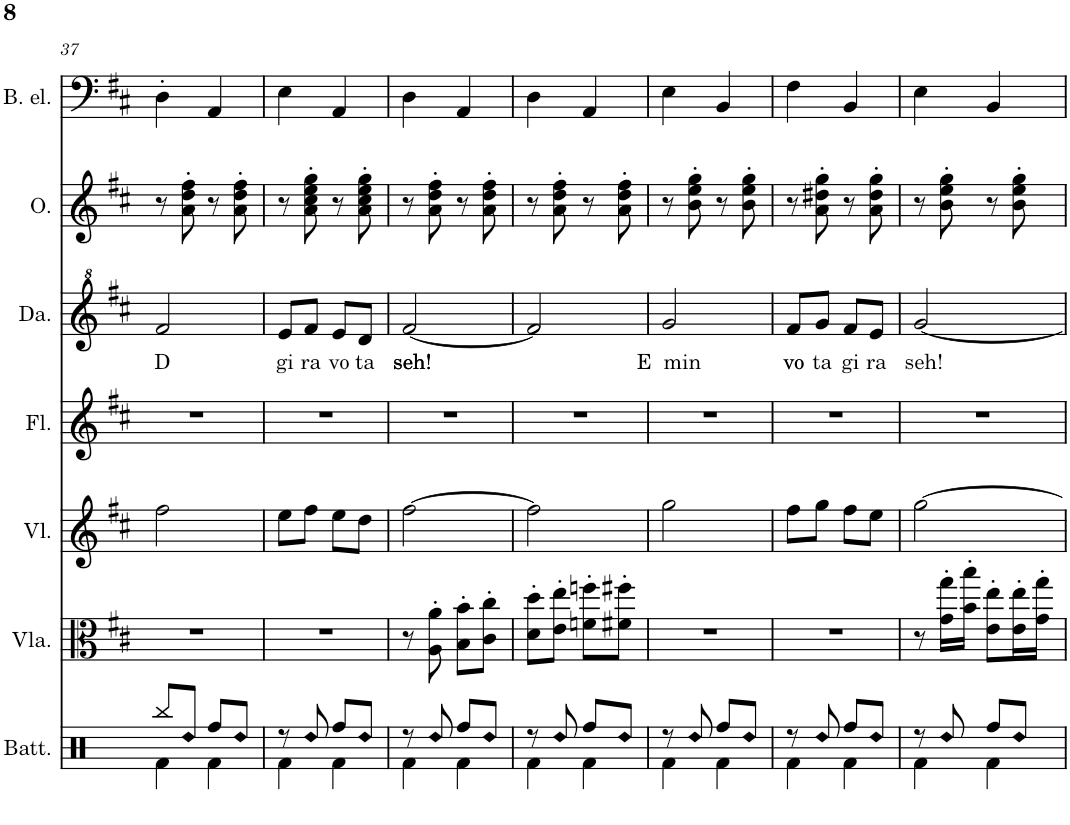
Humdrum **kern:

**kern	**kern	**kern	**kern	**kern	**text	**kern	**kern
*part7	*part6	*part5	*part4	*part3	*part3	*part2	*part1
*staff7	*staff6	*staff5	*staff4	*staff3	*staff3	*staff2	*staff1
*I"Batteria	*I"Viola	*I"Violini	*I"Flauto	*I"Danso	*	*I"Oud	*I"Basso elettrico 5-corde, Tammurriata nera
*I'Batt.	*I'Vla.	*I'Vl.	*I'Fl.	*I'Da.	*	*I'O.	*I'B. el.
!!LO:PB:g=z
*clefX	*clefC3	*clefG2	*clefG2	*clefG^2	*	*clefG2	*clefF4
*	*	*	*	*	*	*Trd7c12	*Trd7c12
*k[]	*k[f#c#]	*k[f#c#]	*k[f#c#]	*k[f#c#]	*	*k[f#c#]	*k[f#c#]
*M2/4	*M2/4	*M2/4	*M2/4	*M2/4	*	*M2/4	*M2/4
=37	=37	=37	=37	=37	=37	=37	=37
*^	*	*	*	*	*	*	*
!	!	!	!	!	!	!LO:LY:b	!	!
8Rbb/L	4Rf\	2r	2ff#\	2r	2ff#/	D	8r	4D'\
!LO:N:head=diamond	!	!	!	!	!	!	!	!
8Rdd/J	.	.	.	.	.	.	8a\' 8dd\' 8ff#\'	.
8Rff/L	4Rf\	.	.	.	.	.	8r	4AA/
!LO:N:head=diamond	!	!	!	!	!	!	!	!
8Rdd/J	.	.	.	.	.	.	8a\' 8dd\' 8ff#\'	.
=38	=38	=38	=38	=38	=38	=38	=38	=38
!	!	!	!	!	!	!LO:LY:b	!	!
8r	4Rf\	2r	8ee\L	2r	8ee/L	gi	8r	4E\
!LO:N:head=diamond	!	!	!	!	!	!LO:LY:b	!	!
8Rdd/	.	.	8ff#\J	.	8ff#/J	ra	8a\' 8cc#\' 8ee\' 8gg\'	.
!	!	!	!	!	!	!LO:LY:b	!	!
8Rff/L	4Rf\	.	8ee\L	.	8ee/L	vo	8r	4AA/
!LO:N:head=diamond	!	!	!	!	!	!LO:LY:b	!	!
8Rdd/J	.	.	8dd\J	.	8dd/J	ta	8a\' 8cc#\' 8ee\' 8gg\'	.
=39	=39	=39	=39	=39	=39	=39	=39	=39
!	!	!	!	!	!	!LO:LY:b	!	!
8r	4Rf\	8r	[2ff#\	2r	[2ff#/	seh!	8r	4D\
!LO:N:head=diamond	!	!	!	!	!	!	!	!
8Rdd/	.	8A\' 8a\'	.	.	.	.	8a\' 8dd\' 8ff#\'	.
8Rff/L	4Rf\	8B\' 8b\'L	.	.	.	.	8r	4AA/
!LO:N:head=diamond	!	!	!	!	!	!	!	!
8Rdd/J	.	8c#\' 8cc#\'J	.	.	.	.	8a\' 8dd\' 8ff#\'	.
=40	=40	=40	=40	=40	=40	=40	=40	=40
8r	4Rf\	8d\' 8dd\'L	2ff#\]	2r	2ff#/]	.	8r	4D\
!LO:N:head=diamond	!	!	!	!	!	!	!	!
8Rdd/	.	8e\' 8ee\'J	.	.	.	.	8a\' 8dd\' 8ff#\'	.
8Rff/L	4Rf\	8fn\' 8ffn\'L	.	.	.	.	8r	4AA/
!LO:N:head=diamond	!	!	!	!	!	!	!	!
8Rdd/J	.	8f#X\' 8ff#X\'J	.	.	.	.	8a\' 8dd\' 8ff#\'	.
=41	=41	=41	=41	=41	=41	=41	=41	=41
!	!	!	!	!	!	!LO:LY:b	!	!
8r	4Rf\	2r	2gg\	2r	2gg/	E min	8r	4E\
!LO:N:head=diamond	!	!	!	!	!	!	!	!
8Rdd/	.	.	.	.	.	.	8b\' 8ee\' 8gg\'	.
8Rff/L	4Rf\	.	.	.	.	.	8r	4BB/
!LO:N:head=diamond	!	!	!	!	!	!	!	!
8Rdd/J	.	.	.	.	.	.	8b\' 8ee\' 8gg\'	.
=42	=42	=42	=42	=42	=42	=42	=42	=42
!	!	!	!	!	!	!LO:LY:b	!	!
8r	4Rf\	2r	8ff#\L	2r	8ff#/L	vo	8r	4F#\
!LO:N:head=diamond	!	!	!	!	!	!LO:LY:b	!	!
8Rdd/	.	.	8gg\J	.	8gg/J	ta	8a\' 8dd#X\' 8gg\'	.
!	!	!	!	!	!	!LO:LY:b	!	!
8Rff/L	4Rf\	.	8ff#\L	.	8ff#/L	gi	8r	4BB/
!LO:N:head=diamond	!	!	!	!	!	!LO:LY:b	!	!
8Rdd/J	.	.	8ee\J	.	8ee/J	ra	8a\' 8dd#\' 8gg\'	.
=43	=43	=43	=43	=43	=43	=43	=43	=43
!	!	!	!	!	!	!LO:LY:b	!	!
8r	4Rf\	8r	[2gg\	2r	[2gg/	seh!	8r	4E\
!LO:N:head=diamond	!	!	!	!	!	!	!	!
8Rdd/	.	16g\' 16gg\'LL	.	.	.	.	8b\' 8ee\' 8gg\'	.
.	.	16b\' 16bb\'JJ	.	.	.	.	.	.
8Rff/L	4Rf\	8e\' 8ee\'L	.	.	.	.	8r	4BB/
!LO:N:head=diamond	!	!	!	!	!	!	!	!
8Rdd/J	.	16e\' 16ee\'L	.	.	.	.	8b\' 8ee\' 8gg\'	.
.	.	16g\' 16gg\'JJ	.	.	.	.	.	.
*v	*v	*	*	*	*	*	*	*
=	=	=	=	=	=	=	=
*-	*-	*-	*-	*-	*-	*-	*-
